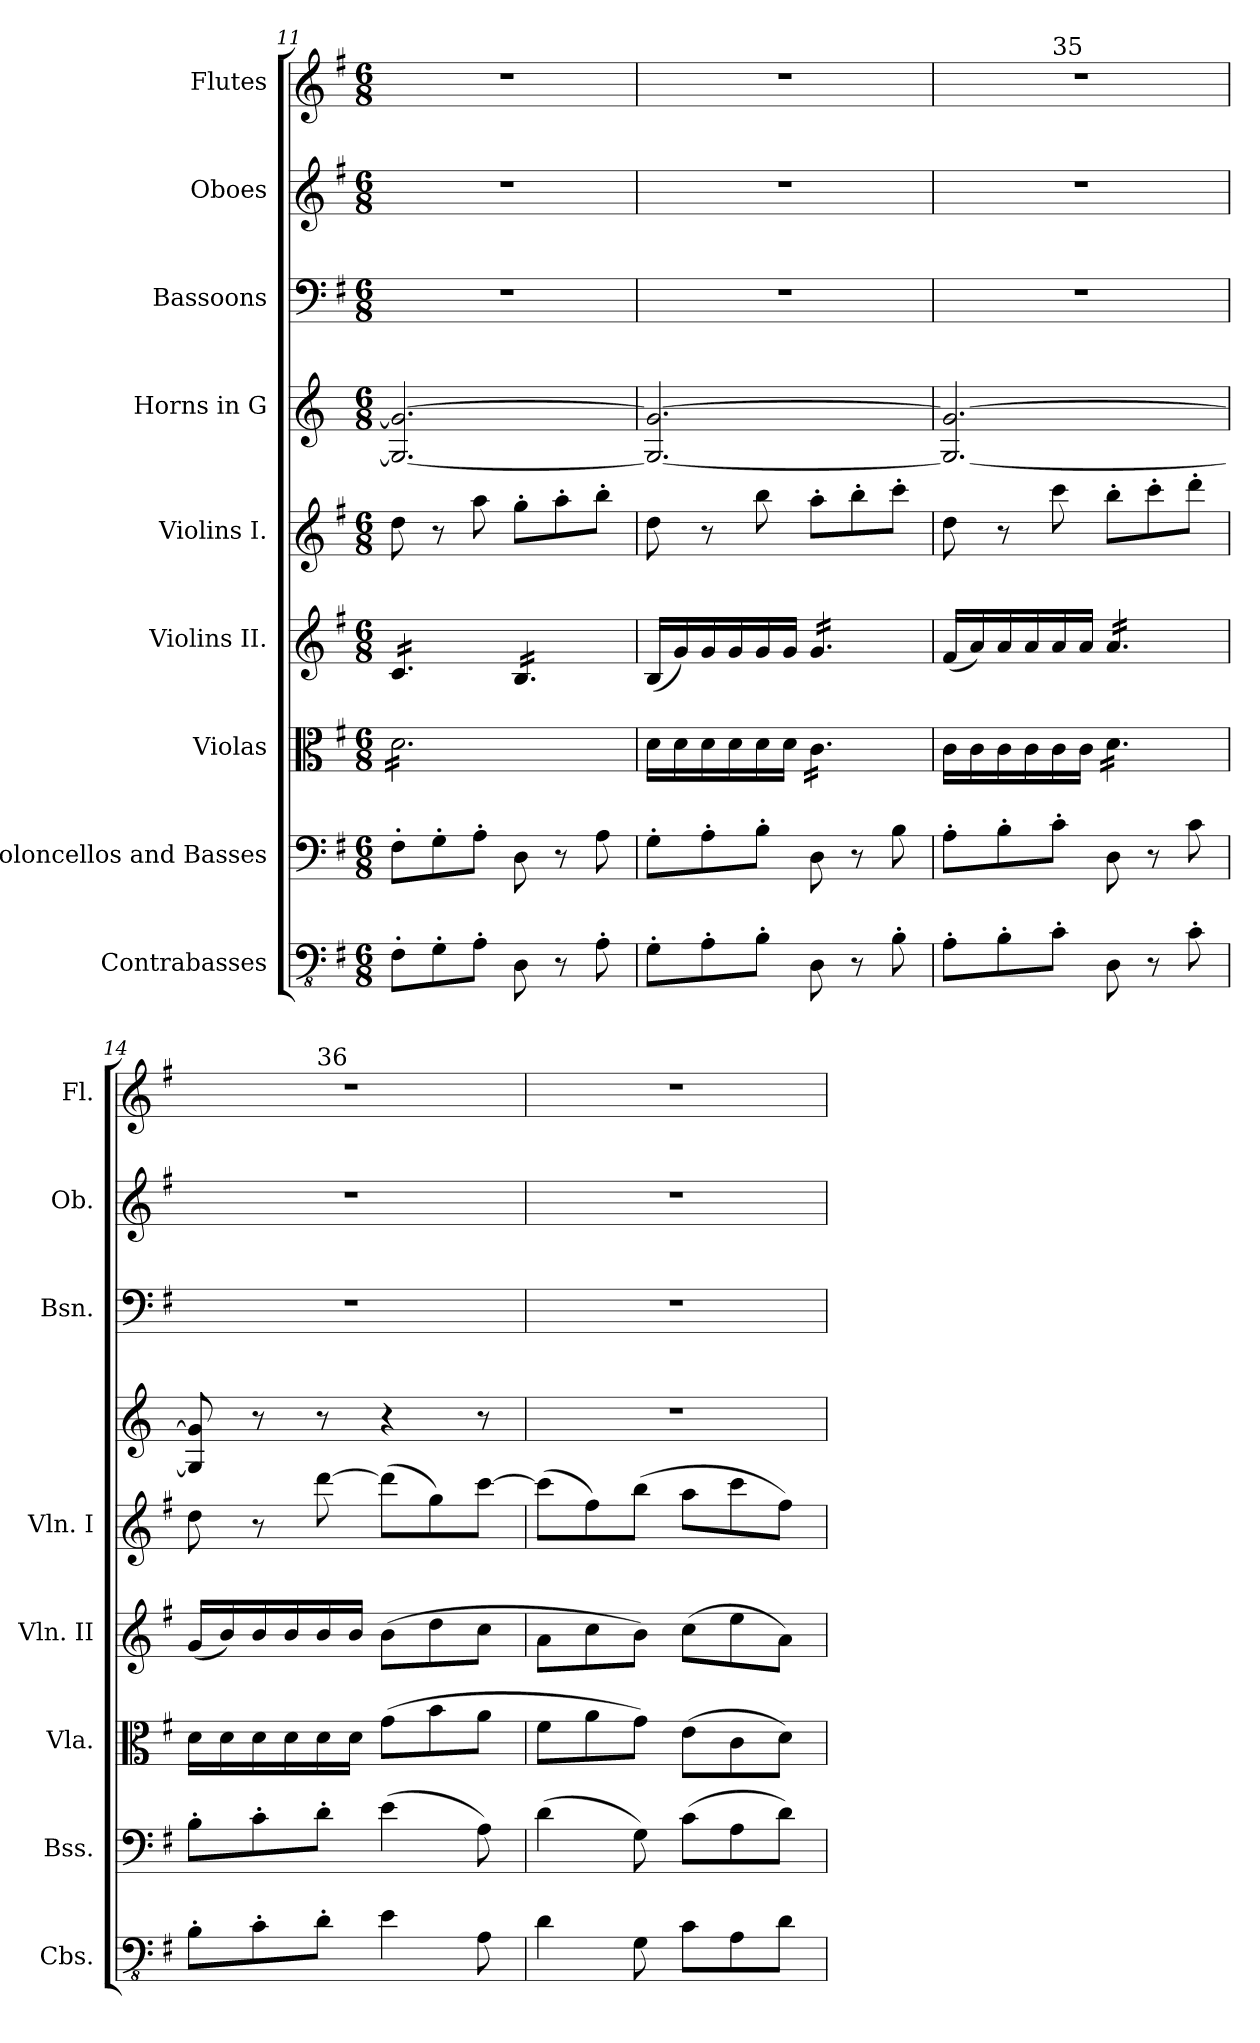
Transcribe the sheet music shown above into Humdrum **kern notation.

**kern	**kern	**kern	**kern	**kern	**kern	**kern	**kern	**kern
*part9	*part8	*part7	*part6	*part5	*part4	*part3	*part2	*part1
*staff9	*staff8	*staff7	*staff6	*staff5	*staff4	*staff3	*staff2	*staff1
*I"Contrabasses	*I"Violoncellos and Basses	*I"Violas	*I"Violins II.	*I"Violins I.	*I"Horns in G	*I"Bassoons	*I"Oboes	*I"Flutes
*I'Cbs.	*I'Bss.	*I'Vla.	*I'Vln. II	*I'Vln. I	*	*I'Bsn.	*I'Ob.	*I'Fl.
*clefFv4	*clefF4	*clefC3	*clefG2	*clefG2	*clefG2	*clefF4	*clefG2	*clefG2
*	*	*	*	*	*ITrd3c5	*	*	*
*k[f#]	*k[f#]	*k[f#]	*k[f#]	*k[f#]	*k[f#]	*k[f#]	*k[f#]	*k[f#]
*M6/8	*M6/8	*M6/8	*M6/8	*M6/8	*M6/8	*M6/8	*M6/8	*M6/8
=11	=11	=11	=11	=11	=11	=11	=11	=11
*	*	*tremolo	*	*	*	*	*	*
*	*	*	*tremolo	*	*	*	*	*
8FF#'\L	8F#'\L	16d\LL	16c/LL	8dd\	2.D/_ 2.d/_	2.r	2.r	2.r
.	.	16d\	16c/	.	.	.	.	.
8GG'\	8G'\	16d\	16c/	8r	.	.	.	.
.	.	16d\	16c/	.	.	.	.	.
8AA'\J	8A'\J	16d\	16c/	8aa\	.	.	.	.
.	.	16d\	16c/JJ	.	.	.	.	.
8DD\	8D\	16d\	16B/LL	8gg'\L	.	.	.	.
.	.	16d\	16B/	.	.	.	.	.
8r	8r	16d\	16B/	8aa'\	.	.	.	.
.	.	16d\	16B/	.	.	.	.	.
8AA'\	8A\	16d\	16B/	8bb'\J	.	.	.	.
.	.	16d\JJ	16B/JJ	.	.	.	.	.
*	*	*	*Xtremolo	*	*	*	*	*
*	*	*Xtremolo	*	*	*	*	*	*
=12	=12	=12	=12	=12	=12	=12	=12	=12
8GG'\L	8G'\L	16d\LL	(<16B/LL	8dd\	2.D/_ 2.d/_	2.r	2.r	2.r
.	.	16d\	16g/)	.	.	.	.	.
8AA'\	8A'\	16d\	16g/	8r	.	.	.	.
.	.	16d\	16g/	.	.	.	.	.
8BB'\J	8B'\J	16d\	16g/	8bb\	.	.	.	.
.	.	16d\JJ	16g/JJ	.	.	.	.	.
*	*	*tremolo	*	*	*	*	*	*
*	*	*	*tremolo	*	*	*	*	*
8DD\	8D\	16c\LL	16g/LL	8aa'\L	.	.	.	.
.	.	16c\	16g/	.	.	.	.	.
8r	8r	16c\	16g/	8bb'\	.	.	.	.
.	.	16c\	16g/	.	.	.	.	.
8BB'\	8B\	16c\	16g/	8ccc'\J	.	.	.	.
.	.	16c\JJ	16g/JJ	.	.	.	.	.
*	*	*	*Xtremolo	*	*	*	*	*
*	*	*Xtremolo	*	*	*	*	*	*
=13	=13	=13	=13	=13	=13	=13	=13	=13
*	*	*	*	*	*	*	*	*^
8AA'\L	8A'\L	16c\LL	(<16f#/LL	8dd\	2.D/_ 2.d/_	2.r	2.r	2.r	4ryy
.	.	16c\	16a/)	.	.	.	.	.	.
8BB'\	8B'\	16c\	16a/	8r	.	.	.	.	.
.	.	16c\	16a/	.	.	.	.	.	.
!	!	!	!	!	!	!	!	!	!LO:TX:a:t=35
8C'\J	8c'\J	16c\	16a/	8ccc\	.	.	.	.	2ryy
.	.	16c\JJ	16a/JJ	.	.	.	.	.	.
*	*	*tremolo	*	*	*	*	*	*	*
*	*	*	*tremolo	*	*	*	*	*	*
8DD\	8D\	16d\LL	16a/LL	8bb'\L	.	.	.	.	.
.	.	16d\	16a/	.	.	.	.	.	.
8r	8r	16d\	16a/	8ccc'\	.	.	.	.	.
.	.	16d\	16a/	.	.	.	.	.	.
8C'\	8c\	16d\	16a/	8ddd'\J	.	.	.	.	.
.	.	16d\JJ	16a/JJ	.	.	.	.	.	.
*	*	*	*Xtremolo	*	*	*	*	*	*
*	*	*Xtremolo	*	*	*	*	*	*	*
=14	=14	=14	=14	=14	=14	=14	=14	=14	=14
8BB'\L	8B'\L	16d\LL	(<16g/LL	8dd\	8D/] 8d/]	2.r	2.r	2.r	4ryy
.	.	16d\	16b/)	.	.	.	.	.	.
8C'\	8c'\	16d\	16b/	8r	8r	.	.	.	.
.	.	16d\	16b/	.	.	.	.	.	.
!	!	!	!	!	!	!	!	!	!LO:TX:a:t=36
8D'\J	8d'\J	16d\	16b/	[8ddd\	8r	.	.	.	2ryy
.	.	16d\JJ	16b/JJ	.	.	.	.	.	.
4E\	(>4e\	(>8g\L	(>8b\L	(>8ddd\L]	4r	.	.	.	.
.	.	8b\	8dd\	8gg\)	.	.	.	.	.
8AA\	8A\)	8a\J	8cc\J	[8ccc\J	8r	.	.	.	.
*	*	*	*	*	*	*	*	*v	*v
=15	=15	=15	=15	=15	=15	=15	=15	=15
4D\	(>4d\	8f#\L	8a\L	(>8ccc\L]	2.r	2.r	2.r	2.r
.	.	8a\	8cc\	8ff#\)	.	.	.	.
8GG\	8G\)	8g\J)	8b\J)	(>8bb\J	.	.	.	.
8C\L	(>8c\L	(>8e\L	(>8cc\L	8aa\L	.	.	.	.
8AA\	8A\	8c\	8ee\	8ccc\	.	.	.	.
8D\J	8d\J)	8d\J)	8a\J)	8ff#\J)	.	.	.	.
=	=	=	=	=	=	=	=	=
*-	*-	*-	*-	*-	*-	*-	*-	*-
